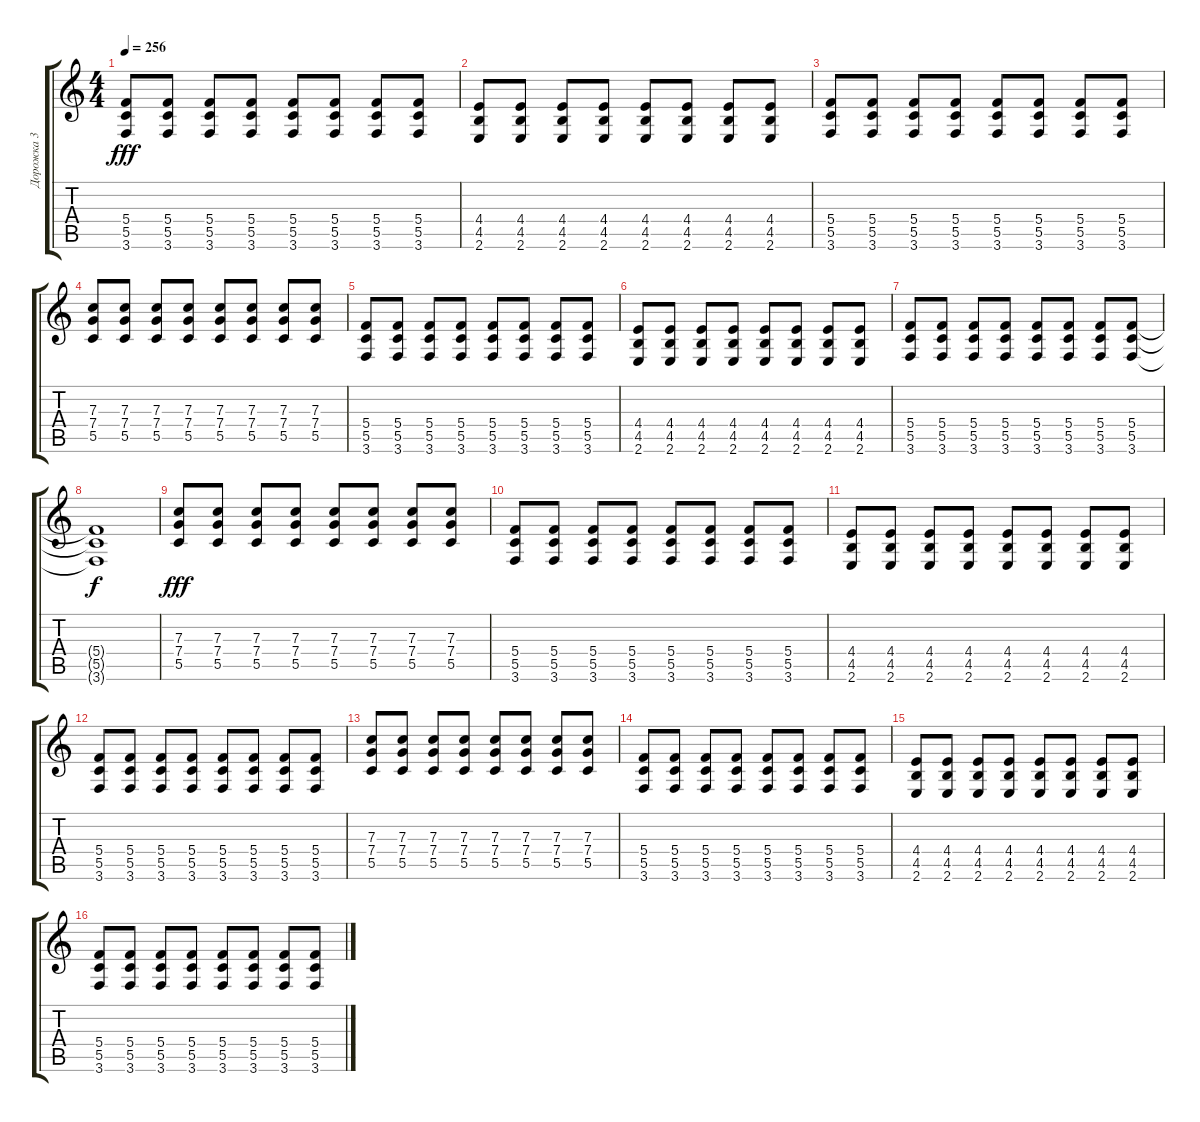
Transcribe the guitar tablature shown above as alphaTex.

\track ("Дорожка 3" "Дорожка 3") {instrument distortionguitar}
\staff {score tabs}
\tuning (D4 A3 F3 C3 G2 D2) {hide}
\ts (4 4)
\tempo 256
\clef g2
\ks c
(5.4 5.5 3.6).8{dy fff} (5.4 5.5 3.6).8 (5.4 5.5 3.6).8 (5.4 5.5 3.6).8 (5.4 5.5 3.6).8 (5.4 5.5 3.6).8 (5.4 5.5 3.6).8 (5.4 5.5 3.6).8 |
(4.4 4.5 2.6).8 (4.4 4.5 2.6).8 (4.4 4.5 2.6).8 (4.4 4.5 2.6).8 (4.4 4.5 2.6).8 (4.4 4.5 2.6).8 (4.4 4.5 2.6).8 (4.4 4.5 2.6).8 |
(5.4 5.5 3.6).8 (5.4 5.5 3.6).8 (5.4 5.5 3.6).8 (5.4 5.5 3.6).8 (5.4 5.5 3.6).8 (5.4 5.5 3.6).8 (5.4 5.5 3.6).8 (5.4 5.5 3.6).8 |
(7.3 7.4 5.5).8 (7.3 7.4 5.5).8 (7.3 7.4 5.5).8 (7.3 7.4 5.5).8 (7.3 7.4 5.5).8 (7.3 7.4 5.5).8 (7.3 7.4 5.5).8 (7.3 7.4 5.5).8 |
(5.4 5.5 3.6).8 (5.4 5.5 3.6).8 (5.4 5.5 3.6).8 (5.4 5.5 3.6).8 (5.4 5.5 3.6).8 (5.4 5.5 3.6).8 (5.4 5.5 3.6).8 (5.4 5.5 3.6).8 |
(4.4 4.5 2.6).8 (4.4 4.5 2.6).8 (4.4 4.5 2.6).8 (4.4 4.5 2.6).8 (4.4 4.5 2.6).8 (4.4 4.5 2.6).8 (4.4 4.5 2.6).8 (4.4 4.5 2.6).8 |
(5.4 5.5 3.6).8 (5.4 5.5 3.6).8 (5.4 5.5 3.6).8 (5.4 5.5 3.6).8 (5.4 5.5 3.6).8 (5.4 5.5 3.6).8 (5.4 5.5 3.6).8 (5.4 5.5 3.6).8 |
(5.4{t} 5.5{t} 3.6{t}).1{dy f} |
(7.3 7.4 5.5).8{dy fff} (7.3 7.4 5.5).8 (7.3 7.4 5.5).8 (7.3 7.4 5.5).8 (7.3 7.4 5.5).8 (7.3 7.4 5.5).8 (7.3 7.4 5.5).8 (7.3 7.4 5.5).8 |
(5.4 5.5 3.6).8 (5.4 5.5 3.6).8 (5.4 5.5 3.6).8 (5.4 5.5 3.6).8 (5.4 5.5 3.6).8 (5.4 5.5 3.6).8 (5.4 5.5 3.6).8 (5.4 5.5 3.6).8 |
(4.4 4.5 2.6).8 (4.4 4.5 2.6).8 (4.4 4.5 2.6).8 (4.4 4.5 2.6).8 (4.4 4.5 2.6).8 (4.4 4.5 2.6).8 (4.4 4.5 2.6).8 (4.4 4.5 2.6).8 |
(5.4 5.5 3.6).8 (5.4 5.5 3.6).8 (5.4 5.5 3.6).8 (5.4 5.5 3.6).8 (5.4 5.5 3.6).8 (5.4 5.5 3.6).8 (5.4 5.5 3.6).8 (5.4 5.5 3.6).8 |
(7.3 7.4 5.5).8 (7.3 7.4 5.5).8 (7.3 7.4 5.5).8 (7.3 7.4 5.5).8 (7.3 7.4 5.5).8 (7.3 7.4 5.5).8 (7.3 7.4 5.5).8 (7.3 7.4 5.5).8 |
(5.4 5.5 3.6).8 (5.4 5.5 3.6).8 (5.4 5.5 3.6).8 (5.4 5.5 3.6).8 (5.4 5.5 3.6).8 (5.4 5.5 3.6).8 (5.4 5.5 3.6).8 (5.4 5.5 3.6).8 |
(4.4 4.5 2.6).8 (4.4 4.5 2.6).8 (4.4 4.5 2.6).8 (4.4 4.5 2.6).8 (4.4 4.5 2.6).8 (4.4 4.5 2.6).8 (4.4 4.5 2.6).8 (4.4 4.5 2.6).8 |
(5.4 5.5 3.6).8 (5.4 5.5 3.6).8 (5.4 5.5 3.6).8 (5.4 5.5 3.6).8 (5.4 5.5 3.6).8 (5.4 5.5 3.6).8 (5.4 5.5 3.6).8 (5.4 5.5 3.6).8
